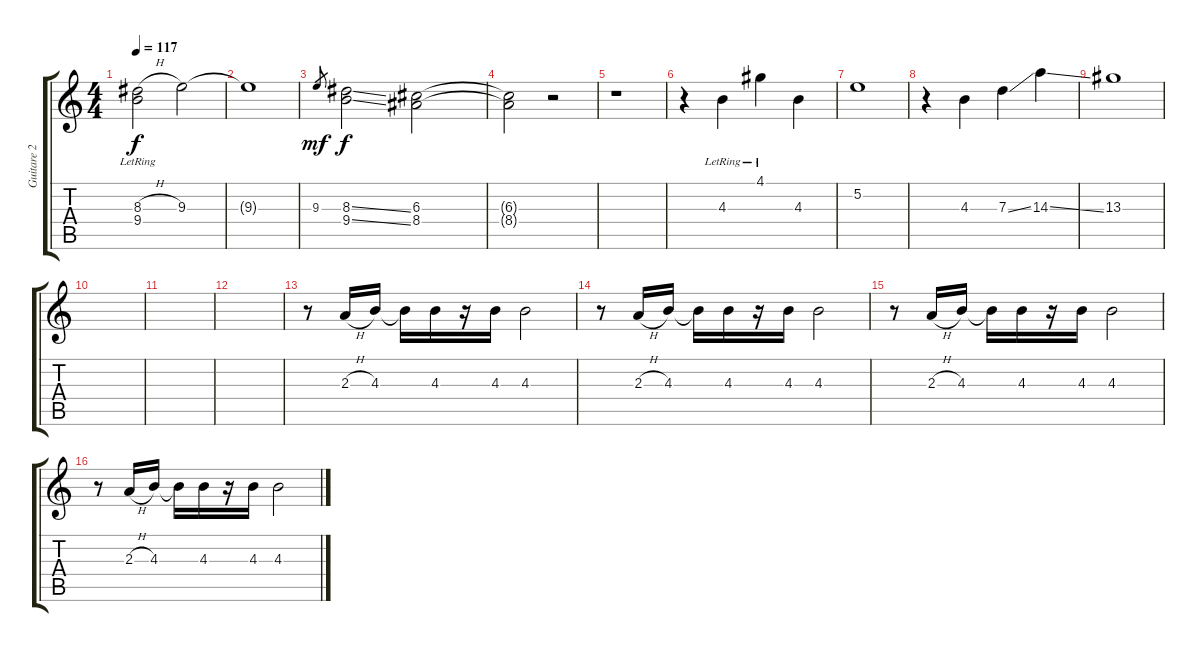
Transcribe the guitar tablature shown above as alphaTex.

\track ("Guitare 2" "Guitare 2") {instrument electricguitarjazz}
\staff {score tabs}
\tuning (E4 B3 G3 D3 A2 E2) {hide}
\ts (4 4)
\tempo 117
\clef g2
\ks c
(8.3{h} 9.4{lr}).2{dy f} 9.3.2 |
9.3{t}.1 |
9.3.8{gr dy mf} (8.3{ss} 9.4{ss}).2{dy f} (6.3 8.4).2 |
(6.3{t} 8.4{t}).2 r.2 |
r.1 |
r.4 4.3{lr}.4 4.1{lr}.4 4.3.4 |
5.2.1 |
r.4 4.3.4 7.3{ss}.4 14.3{ss}.4 |
13.3.1 |
|
|
|
r.8 2.3{h}.16 4.3.16 4.3{t}.16 4.3.16 r.16 4.3.16 4.3.2 |
r.8 2.3{h}.16 4.3.16 4.3{t}.16 4.3.16 r.16 4.3.16 4.3.2 |
r.8 2.3{h}.16 4.3.16 4.3{t}.16 4.3.16 r.16 4.3.16 4.3.2 |
r.8 2.3{h}.16 4.3.16 4.3{t}.16 4.3.16 r.16 4.3.16 4.3.2
